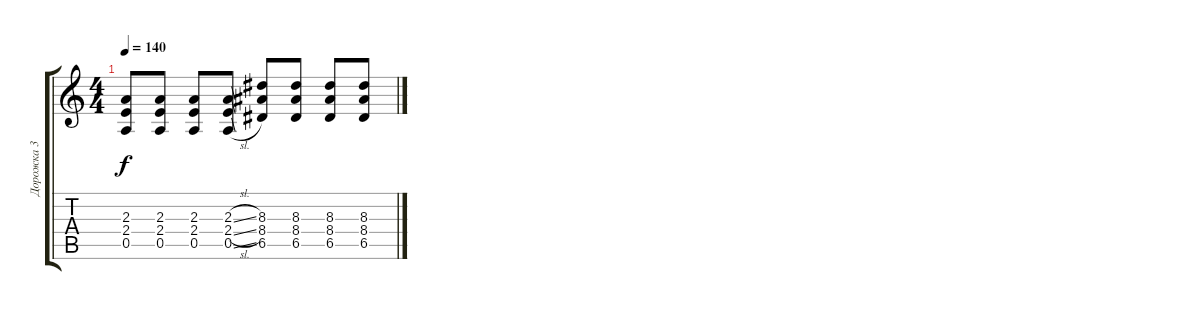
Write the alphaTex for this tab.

\track ("Дорожка 3" "Дорожка 3") {instrument distortionguitar}
\staff {score tabs}
\tuning (E4 B3 G3 D3 A2 E2) {hide}
\ts (4 4)
\tempo 140
\clef g2
\ks c
(2.3 2.4 0.5).8{dy f} (2.3 2.4 0.5).8 (2.3 2.4 0.5).8 (2.3{sl} 2.4{sl} 0.5{sl}).8 (8.3 8.4 6.5).8 (8.3 8.4 6.5).8 (8.3 8.4 6.5).8 (8.3 8.4 6.5).8
